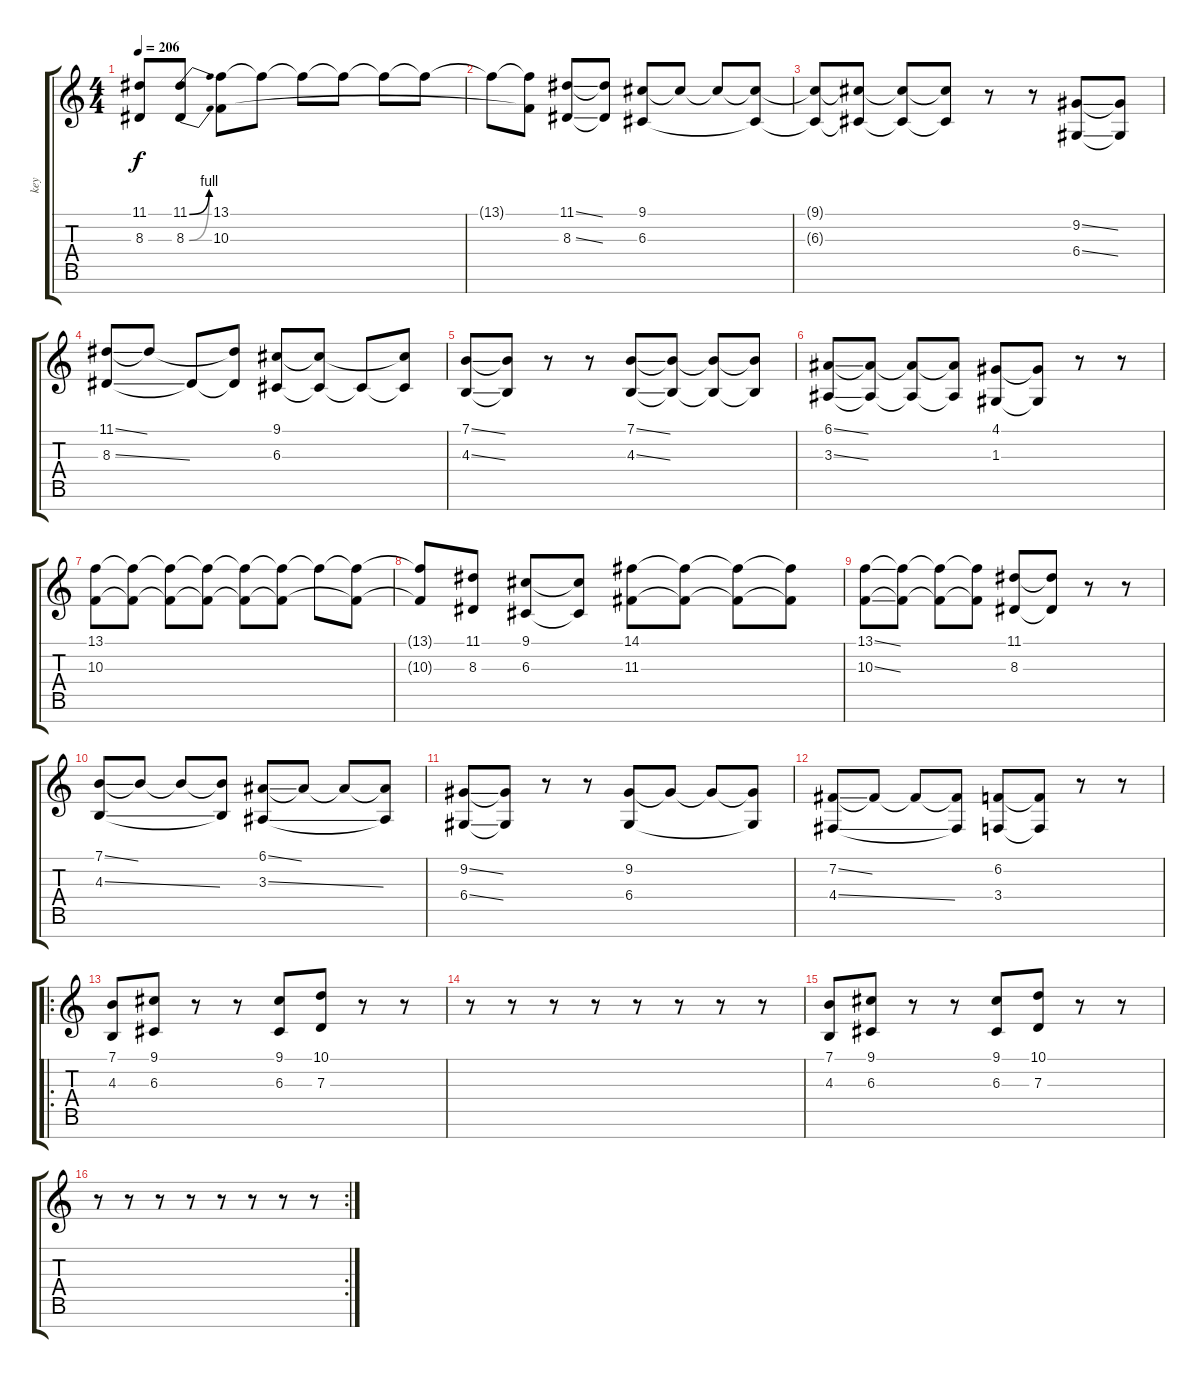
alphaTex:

\track ("key" "key") {instrument lead2sawtooth}
\staff {score tabs}
\tuning (E4 B3 G3 D3 A2 E2 B1) {hide}
\ts (4 4)
\tempo 206
\clef g2
\ks c
(11.1 8.3).8{dy f instrument lead2sawtooth} (11.1{be (bend 0 0 60 4)} 8.3{be (bend 0 0 60 4)}).8 (13.1 10.3).8 13.1{t}.8 13.1{t}.8 13.1{t}.8 13.1{t}.8 13.1{t}.8 |
13.1{t}.8 (13.1{t} 10.3{t}).8 (11.1{ss} 8.3{ss}).8 (11.1{t} 8.3{t}).8 (9.1 6.3).8 9.1{t}.8 9.1{t}.8 (9.1{t} 6.3{t}).8 |
(9.1{t} 6.3{t}).8 (9.1{t} 6.3{t}).8 (9.1{t} 6.3{t}).8 (9.1{t} 6.3{t}).8 r.8 r.8 (9.2{ss} 6.4{ss}).8 (9.2{t} 6.4{t}).8 |
(11.1{ss} 8.3{ss}).8 11.1{t}.8 8.3{t}.8 (11.1{t} 8.3{t}).8 (9.1 6.3).8 (9.1{t} 6.3{t}).8 6.3{t}.8 (9.1{t} 6.3{t}).8 |
(7.1{ss} 4.3{ss}).8 (7.1{t} 4.3{t}).8 r.8 r.8 (7.1{ss} 4.3{ss}).8 (7.1{t} 4.3{t}).8 (7.1{t} 4.3{t}).8 (7.1{t} 4.3{t}).8 |
(6.1{ss} 3.3{ss}).8 (6.1{t} 3.3{t}).8 (6.1{t} 3.3{t}).8 (6.1{t} 3.3{t}).8 (4.1 1.3).8 (4.1{t} 1.3{t}).8 r.8 r.8 |
(13.1 10.3).8 (13.1{t} 10.3{t}).8 (13.1{t} 10.3{t}).8 (13.1{t} 10.3{t}).8 (13.1{t} 10.3{t}).8 (13.1{t} 10.3{t}).8 13.1{t}.8 (13.1{t} 10.3{t}).8 |
(13.1{t} 10.3{t}).8 (11.1 8.3).8 (9.1 6.3).8 (9.1{t} 6.3{t}).8 (14.1 11.3).8 (14.1{t} 11.3{t}).8 (14.1{t} 11.3{t}).8 (14.1{t} 11.3{t}).8 |
(13.1{ss} 10.3{ss}).8 (13.1{t} 10.3{t}).8 (13.1{t} 10.3{t}).8 (13.1{t} 10.3{t}).8 (11.1 8.3).8 (11.1{t} 8.3{t}).8 r.8 r.8 |
(7.1{ss} 4.3{ss}).8 7.1{t}.8 7.1{t}.8 (7.1{t} 4.3{t}).8 (6.1{ss} 3.3{ss}).8 6.1{t}.8 6.1{t}.8 (6.1{t} 3.3{t}).8 |
(9.2{ss} 6.4{ss}).8 (9.2{t} 6.4{t}).8 r.8 r.8 (9.2 6.4).8 9.2{t}.8 9.2{t}.8 (9.2{t} 6.4{t}).8 |
(7.2{ss} 4.4{ss}).8 7.2{t}.8 7.2{t}.8 (7.2{t} 4.4{t}).8 (6.2 3.4).8 (6.2{t} 3.4{t}).8 r.8 r.8 |
\ro
(7.1 4.3).8{volume 7 instrument synthstrings1} (9.1 6.3).8 r.8 r.8 (9.1 6.3).8 (10.1 7.3).8 r.8 r.8 |
r.8 r.8 r.8 r.8 r.8 r.8 r.8 r.8 |
(7.1 4.3).8 (9.1 6.3).8 r.8 r.8 (9.1 6.3).8 (10.1 7.3).8 r.8 r.8 |
\rc 2
r.8 r.8 r.8 r.8 r.8 r.8 r.8 r.8
